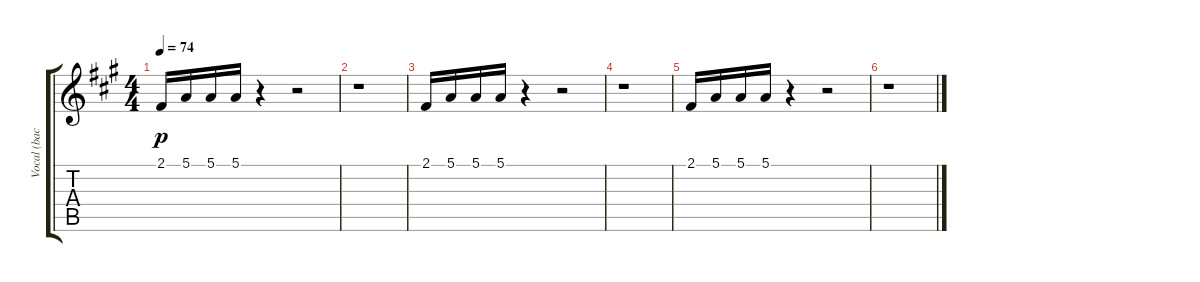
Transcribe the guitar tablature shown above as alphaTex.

\track ("Vocal (backup)" "Vocal (bac") {instrument rockorgan}
\staff {score tabs}
\tuning (E4 B3 G3 D3 A2 E2) {hide}
\ts (4 4)
\tempo 74
\clef g2
\ks a
2.1.16{dy p} 5.1.16 5.1.16 5.1.16 r.4 r.2 |
r.1 |
2.1.16 5.1.16 5.1.16 5.1.16 r.4 r.2 |
r.1 |
2.1.16 5.1.16 5.1.16 5.1.16 r.4 r.2 |
r.1
